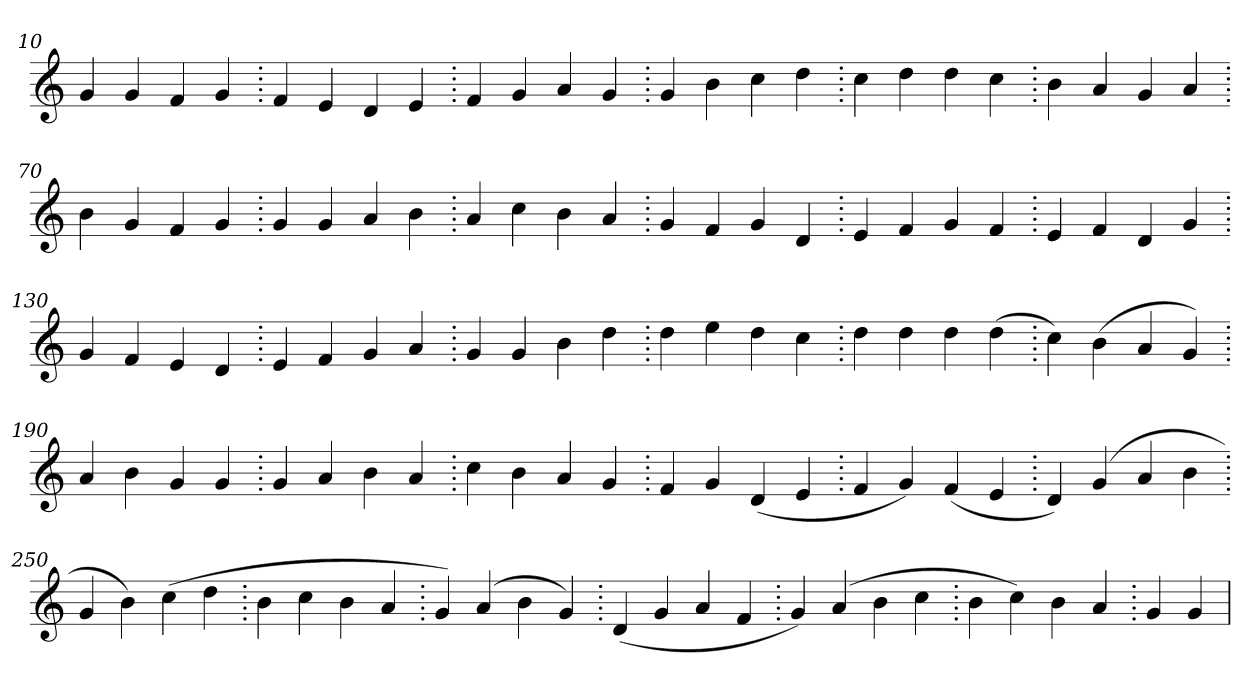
**kern
*part1
*staff1
*clefG2
=10.
4g
4g
4f
4g
=20.
4f
4e
4d
4e
=30.
4f
4g
4a
4g
=40.
4g
4b
4cc
4dd
=50.
4cc
4dd
4dd
4cc
=60.
4b
4a
4g
4a
=70.
4b
4g
4f
4g
=80.
4g
4g
4a
4b
=90.
4a
4cc
4b
4a
=100.
4g
4f
4g
4d
=110.
4e
4f
4g
4f
=120.
4e
4f
4d
4g
=130.
4g
4f
4e
4d
=140.
4e
4f
4g
4a
=150.
4g
4g
4b
4dd
=160.
4dd
4ee
4dd
4cc
=170.
4dd
4dd
4dd
(>4dd
=180.
4cc)
(>4b
4a
4g)
=190.
4a
4b
4g
4g
=200.
4g
4a
4b
4a
=210.
4cc
4b
4a
4g
=220.
4f
4g
(>4d
4e
=230.
4f
4g)
(>4f
4e
=240.
4d)
(>4g
4a
4b
=250.
4g
4b)
(>4cc
4dd
=260.
4b
4cc
4b
4a
=270.
4g)
(>4a
4b
4g)
=280.
(>4d
4g
4a
4f
=290.
4g)
(>4a
4b
4cc
=300.
4b
4cc)
4b
4a
=310.
4g
4g
=
*-
